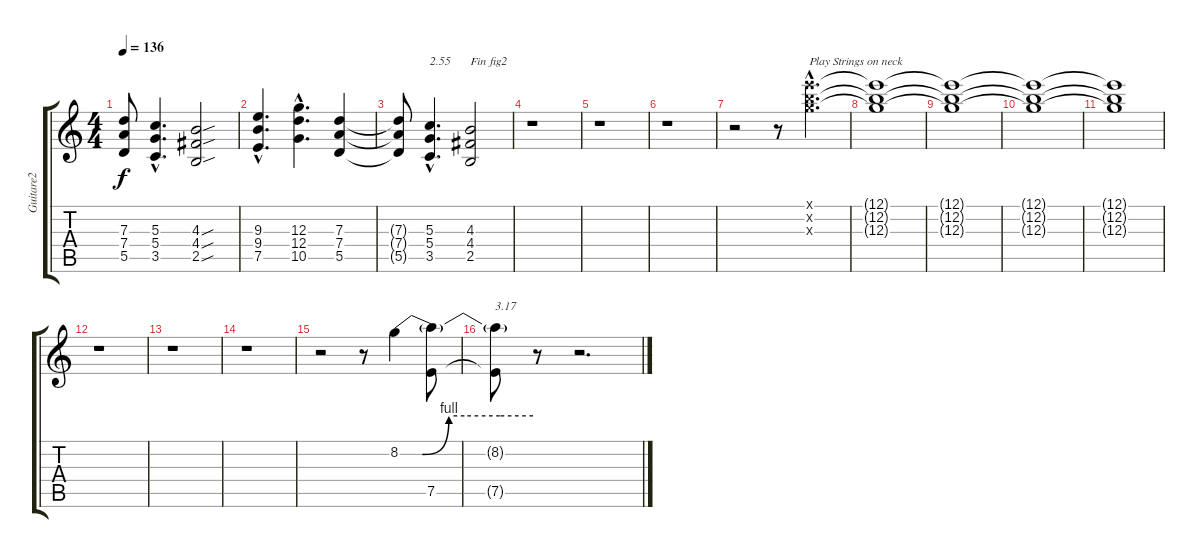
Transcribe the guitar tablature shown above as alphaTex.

\track ("Guitare2" "Guitare2") {instrument distortionguitar}
\staff {score tabs}
\tuning (E4 B3 G3 D3 A2 E2) {hide}
\ts (4 4)
\tempo 136
\clef g2
\ks c
(7.3{t} 7.4{t} 5.5{t}).8{dy f} (5.3{hac} 5.4{hac} 3.5{hac}).4{d} (4.3{sou} 4.4{sou} 2.5{sou}).2 |
(9.3{hac} 9.4{hac} 7.5{hac}).4{d} (12.3{hac} 12.4{hac} 10.5{hac}).4{d} (7.3 7.4 5.5).4 |
(7.3{t} 7.4{t} 5.5{t}).8 (5.3{hac} 5.4{hac} 3.5{hac}).4{d txt "2.55"} (4.3 4.4 2.5).2{txt "Fin fig2"} |
r.1 |
r.1 |
r.1 |
r.2 r.8 (12.1{hac x} 12.2{hac x} 12.3{hac x}).4{d txt "Play Strings on neck"} |
(12.1{t} 12.2{t} 12.3{t}).1 |
(12.1{t} 12.2{t} 12.3{t}).1 |
(12.1{t} 12.2{t} 12.3{t}).1 |
(12.1{t} 12.2{t} 12.3{t}).1 |
r.1 |
r.1 |
r.1 |
r.2 r.8 8.2{be (custom 0 0 10 0 22 4 29 4 45 4 60 4)}.4 (8.2{t} 7.5).8 |
(8.2{t} 7.5{t}).8{txt "3.17"} r.8 r.2{d}
